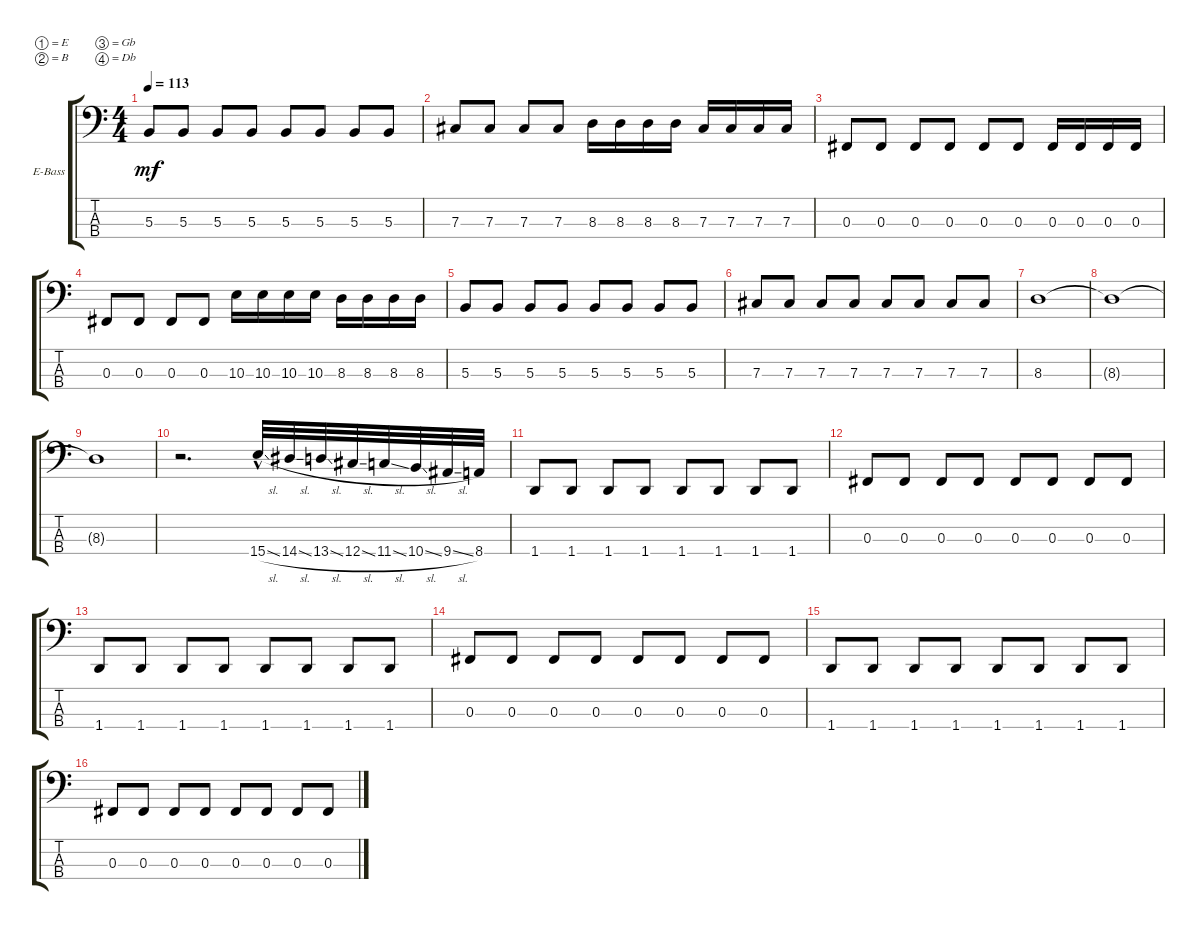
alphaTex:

\bracketExtendMode groupsimilarinstruments
\firstSystemTrackNameOrientation horizontal
\otherSystemsTrackNameOrientation horizontal
\track ("Bass" "E-Bass") {instrument electricbassfinger}
\staff {score tabs}
\tuning (E2 B1 Gb1 Db1)
\ts (4 4)
\tempo 113
\clef f4
\ks c
5.3.8{dy mf} 5.3.8 5.3.8 5.3.8 5.3.8 5.3.8 5.3.8 5.3.8 |
7.3.8 7.3.8 7.3.8 7.3.8 8.3.16 8.3.16 8.3.16 8.3.16 7.3.16 7.3.16 7.3.16 7.3.16 |
0.3.8 0.3.8 0.3.8 0.3.8 0.3.8 0.3.8 0.3.16 0.3.16 0.3.16 0.3.16 |
0.3.8 0.3.8 0.3.8 0.3.8 10.3.16 10.3.16 10.3.16 10.3.16 8.3.16 8.3.16 8.3.16 8.3.16 |
5.3.8 5.3.8 5.3.8 5.3.8 5.3.8 5.3.8 5.3.8 5.3.8 |
7.3.8 7.3.8 7.3.8 7.3.8 7.3.8 7.3.8 7.3.8 7.3.8 |
8.3.1 |
8.3{t}.1 |
8.3{t}.1 |
r.2{d} 15.4{sl hac}.32 14.4{sl}.32 13.4{sl}.32 12.4{sl}.32 11.4{sl}.32 10.4{sl}.32 9.4{sl}.32 8.4.32 |
1.4.8 1.4.8 1.4.8 1.4.8 1.4.8 1.4.8 1.4.8 1.4.8 |
0.3.8 0.3.8 0.3.8 0.3.8 0.3.8 0.3.8 0.3.8 0.3.8 |
1.4.8 1.4.8 1.4.8 1.4.8 1.4.8 1.4.8 1.4.8 1.4.8 |
0.3.8 0.3.8 0.3.8 0.3.8 0.3.8 0.3.8 0.3.8 0.3.8 |
1.4.8 1.4.8 1.4.8 1.4.8 1.4.8 1.4.8 1.4.8 1.4.8 |
0.3.8 0.3.8 0.3.8 0.3.8 0.3.8 0.3.8 0.3.8 0.3.8
